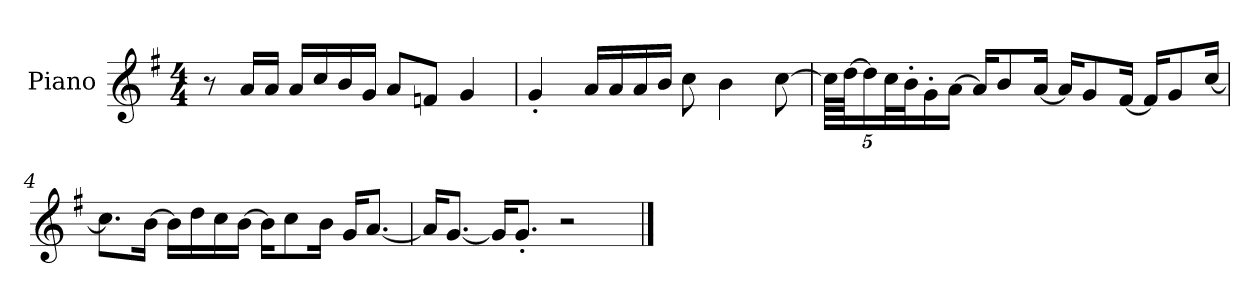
**kern
*part1
*staff1
*I"Piano
*I'P-no
*clefG2
*k[f#]
*M4/4
*MM90
=1
8r
16a/LL
16a/JJ
16a/LL
16cc/
16b/
16g/JJ
8a/L
8fn/J
4g/
=2
4g'/
16a/LL
16a/
16a/
16b/JJ
8cc\
4b\
[8cc\
=3
*Xbrackettup
80cc\LLLL]
[80dd\JJ
20dd\]
40cc\L
40b'\J
16g'\
[16a\JJ
16a/KL]
8b/
[16a/Jk
16a/KL]
8g/
[16f#/Jk
16f#/KL]
8g/
[16cc/Jk
!!LO:LB:g=z
=4
8.cc\L]
[16b\Jk
16b\LL]
16dd\
16cc\
[16b\JJ
16b\KL]
8cc\
16b\Jk
16g/KL
[8.a/J
=5
16a/KL]
[8.g/J
16g/KL]
8.g'/J
2r
==
*-
